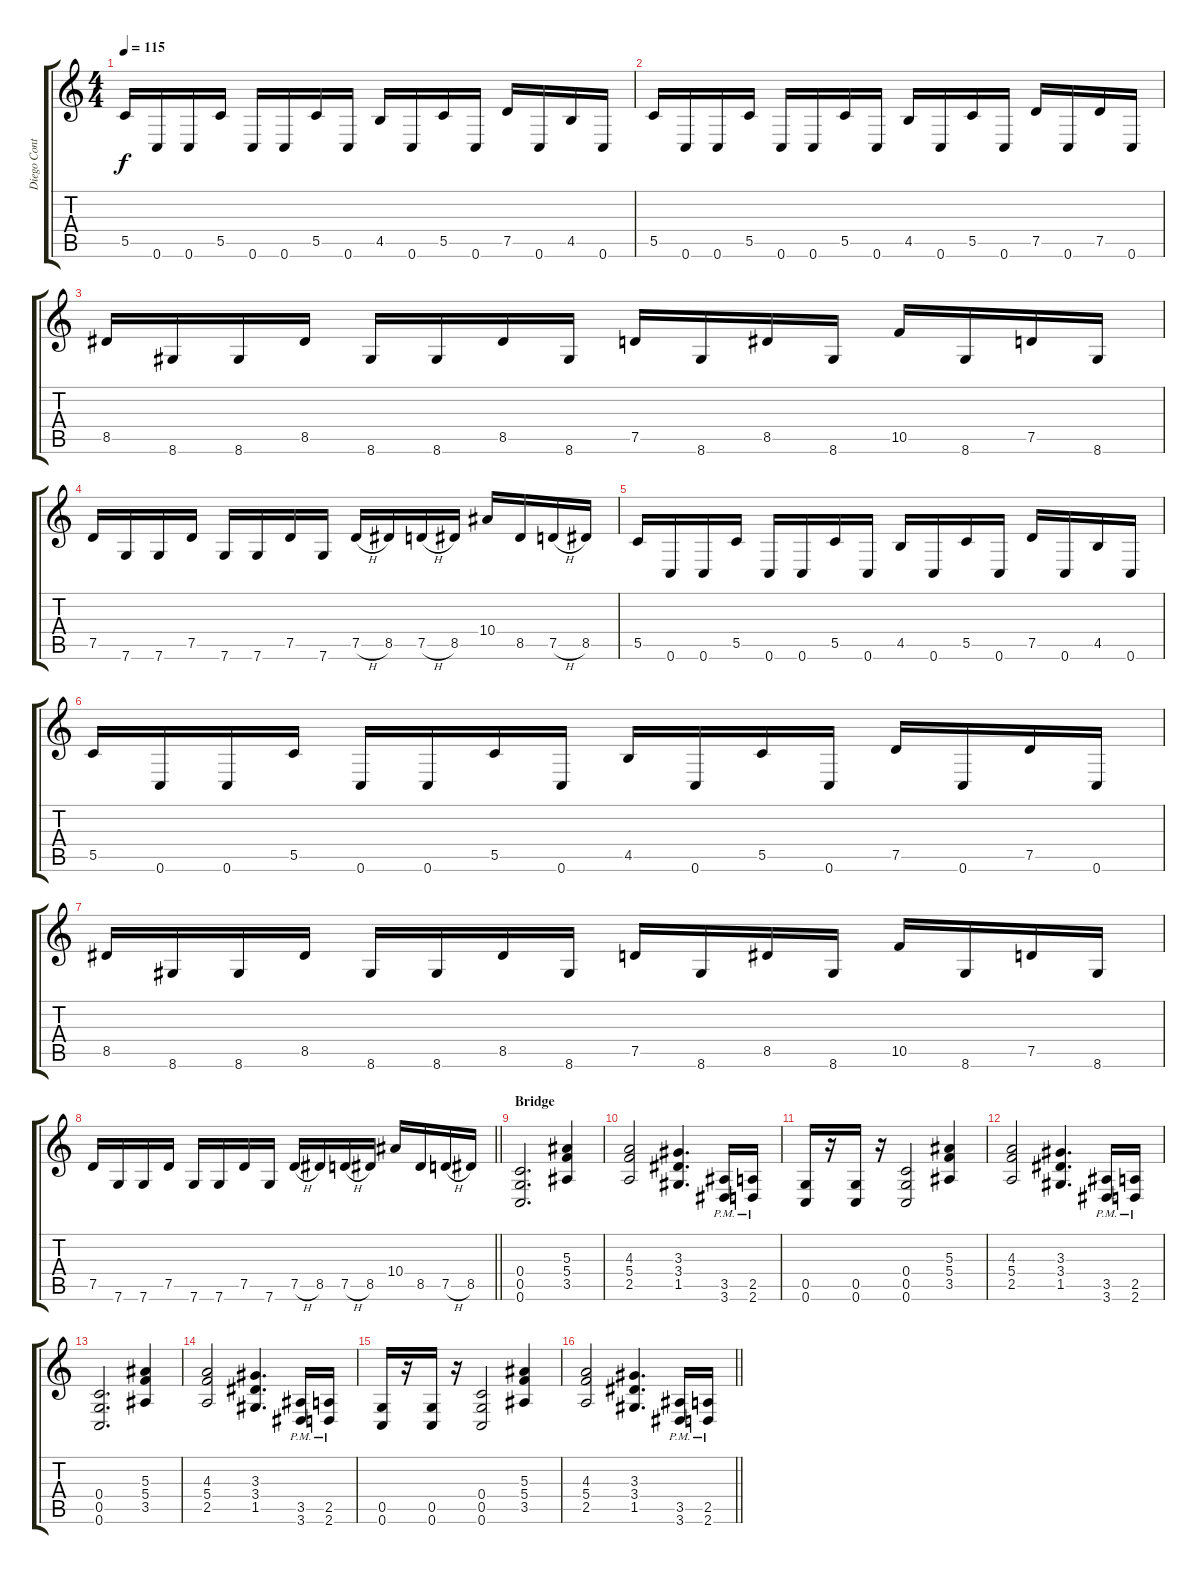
\track ("Diego Conte" "Diego Cont") {instrument distortionguitar}
\staff {score tabs}
\tuning (D4 A3 F3 C3 G2 C2) {hide}
\ts (4 4)
\tempo 115
\clef g2
\ks c
5.5.16{dy f instrument distortionguitar} 0.6.16 0.6.16 5.5.16 0.6.16 0.6.16 5.5.16 0.6.16 4.5.16 0.6.16 5.5.16 0.6.16 7.5.16 0.6.16 4.5.16 0.6.16 |
5.5.16 0.6.16 0.6.16 5.5.16 0.6.16 0.6.16 5.5.16 0.6.16 4.5.16 0.6.16 5.5.16 0.6.16 7.5.16 0.6.16 7.5.16 0.6.16 |
8.5.16 8.6.16 8.6.16 8.5.16 8.6.16 8.6.16 8.5.16 8.6.16 7.5.16 8.6.16 8.5.16 8.6.16 10.5.16 8.6.16 7.5.16 8.6.16 |
7.5.16 7.6.16 7.6.16 7.5.16 7.6.16 7.6.16 7.5.16 7.6.16 7.5{h}.16 8.5.16 7.5{h}.16 8.5.16 10.4.16 8.5.16 7.5{h}.16 8.5.16 |
5.5.16 0.6.16 0.6.16 5.5.16 0.6.16 0.6.16 5.5.16 0.6.16 4.5.16 0.6.16 5.5.16 0.6.16 7.5.16 0.6.16 4.5.16 0.6.16 |
5.5.16 0.6.16 0.6.16 5.5.16 0.6.16 0.6.16 5.5.16 0.6.16 4.5.16 0.6.16 5.5.16 0.6.16 7.5.16 0.6.16 7.5.16 0.6.16 |
8.5.16 8.6.16 8.6.16 8.5.16 8.6.16 8.6.16 8.5.16 8.6.16 7.5.16 8.6.16 8.5.16 8.6.16 10.5.16 8.6.16 7.5.16 8.6.16 |
\barLineRight lightlight
7.5.16 7.6.16 7.6.16 7.5.16 7.6.16 7.6.16 7.5.16 7.6.16 7.5{h}.16 8.5.16 7.5{h}.16 8.5.16 10.4.16 8.5.16 7.5{h}.16 8.5.16 |
\section ("" "Bridge")
(0.4 0.5 0.6).2{d} (5.3 5.4 3.5).4 |
(4.3 5.4 2.5).2 (3.3 3.4 1.5).4{d} (3.5{pm} 3.6{pm}).16 (2.5{pm} 2.6{pm}).16 |
(0.5 0.6).16 r.16 (0.5 0.6).16 r.16 (0.4 0.5 0.6).2 (5.3 5.4 3.5).4 |
(4.3 5.4 2.5).2 (3.3 3.4 1.5).4{d} (3.5{pm} 3.6{pm}).16 (2.5{pm} 2.6{pm}).16 |
(0.4 0.5 0.6).2{d} (5.3 5.4 3.5).4 |
(4.3 5.4 2.5).2 (3.3 3.4 1.5).4{d} (3.5{pm} 3.6{pm}).16 (2.5{pm} 2.6{pm}).16 |
(0.5 0.6).16 r.16 (0.5 0.6).16 r.16 (0.4 0.5 0.6).2 (5.3 5.4 3.5).4 |
\barLineRight lightlight
(4.3 5.4 2.5).2 (3.3 3.4 1.5).4{d} (3.5{pm} 3.6{pm}).16 (2.5{pm} 2.6{pm}).16
